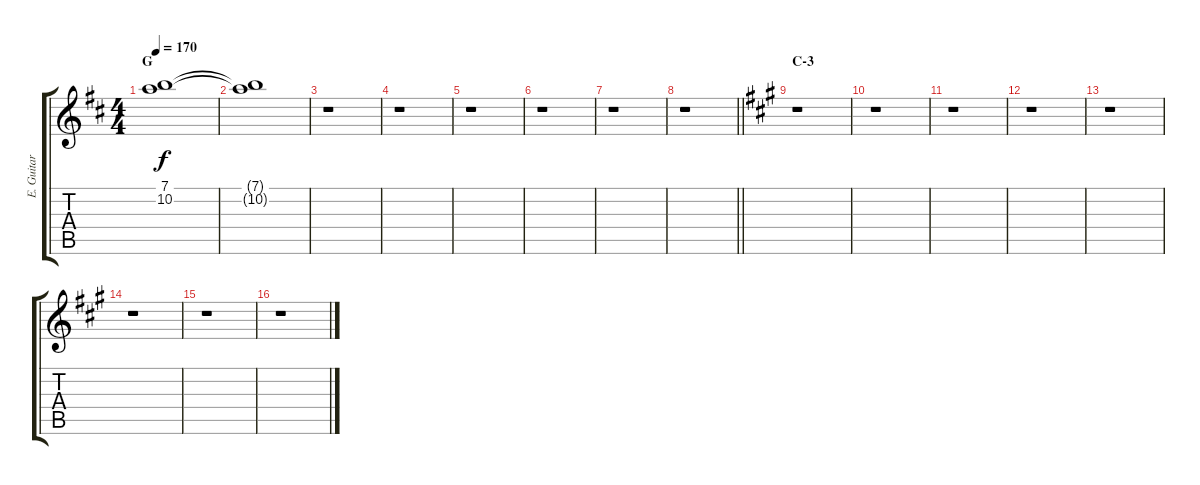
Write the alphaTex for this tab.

\track ("E. Guitar III" "E. Guitar ") {instrument overdrivenguitar}
\staff {score tabs}
\tuning (E4 B3 G3 D3 A2 E2) {hide}
\ts (4 4)
\section ("" "G")
\tempo 170
\clef g2
\ks d
(7.1{t} 10.2{t}).1{dy f} |
(7.1{t} 10.2{t}).1 |
r.1 |
r.1 |
r.1 |
r.1 |
r.1 |
\barLineRight lightlight
r.1 |
\section ("" "C-3")
\ks a
r.1 |
r.1 |
r.1 |
r.1 |
r.1 |
r.1 |
r.1 |
r.1
